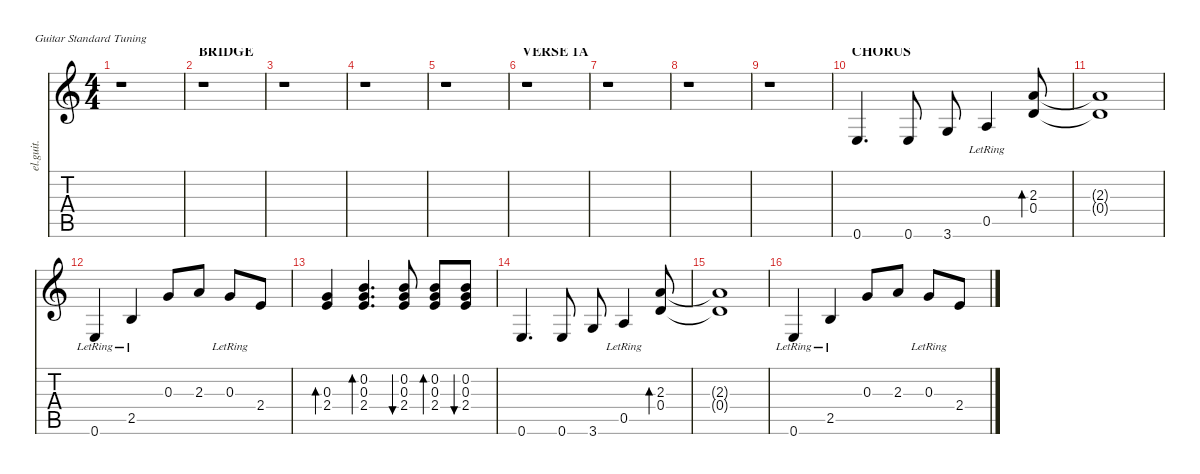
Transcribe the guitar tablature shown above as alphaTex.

\defaultSystemsLayout 4
\hideDynamics
\bracketExtendMode nobrackets
\otherSystemsTrackNameOrientation horizontal
\track ("Gtr.2" "el.guit.") {defaultSystemsLayout 8 instrument electricguitarclean}
\staff {score tabs}
\tuning (E4 B3 G3 D3 A2 E2)
\ts (4 4)
\tempo (127 hide)
\clef g2
\ks c
r.1{dy f beam Down} |
\section ("" "BRIDGE")
\tempo (128 hide)
r.1{beam Down} |
r.1{beam Down} |
r.1{beam Down} |
r.1{beam Down} |
\section ("" "VERSE 1A")
r.1{beam Down} |
r.1{beam Down} |
r.1{beam Down} |
r.1{beam Down} |
\section ("" "CHORUS")
0.6.4{d dy mf beam Up} 0.6.8{dy f beam Up} 3.6.8{beam Up} 0.5{lr}.4{dy mf beam Up} (2.3 0.4).8{bd 60 dy fff beam Up} |
(2.3{t} 0.4{t}).1{dy f beam Up} |
0.6{lr}.4{dy fff beam Up} 2.5{lr}.4{dy mf beam Up} 0.3.8{dy ff beam Up} 2.3.8{dy f beam Up} 0.3{lr}.8{dy mf beam Up} 2.4.8{beam Up} |
(0.3 2.4).4{bd 120 beam Up} (0.2 0.3 2.4).4{d bd 60 dy ff beam Up} (0.2 0.3 2.4).8{bu 30 dy f beam Up} (0.2 0.3 2.4).8{bd 30 dy mf beam Up} (0.2 0.3 2.4).8{bu 30 beam Up} |
0.6.4{d dy fff beam Up} 0.6.8{dy mf beam Up} 3.6.8{beam Up} 0.5{lr}.4{dy mp beam Up} (2.3 0.4).8{bd 60 dy ff beam Up} |
(2.3{t} 0.4{t}).1{dy f beam Up} |
0.6{lr}.4{dy mf beam Up} 2.5{lr}.4{dy mp beam Up} 0.3.8{dy ff beam Up} 2.3.8{dy f beam Up} 0.3{lr}.8{dy mf beam Up} 2.4.8{beam Up}
